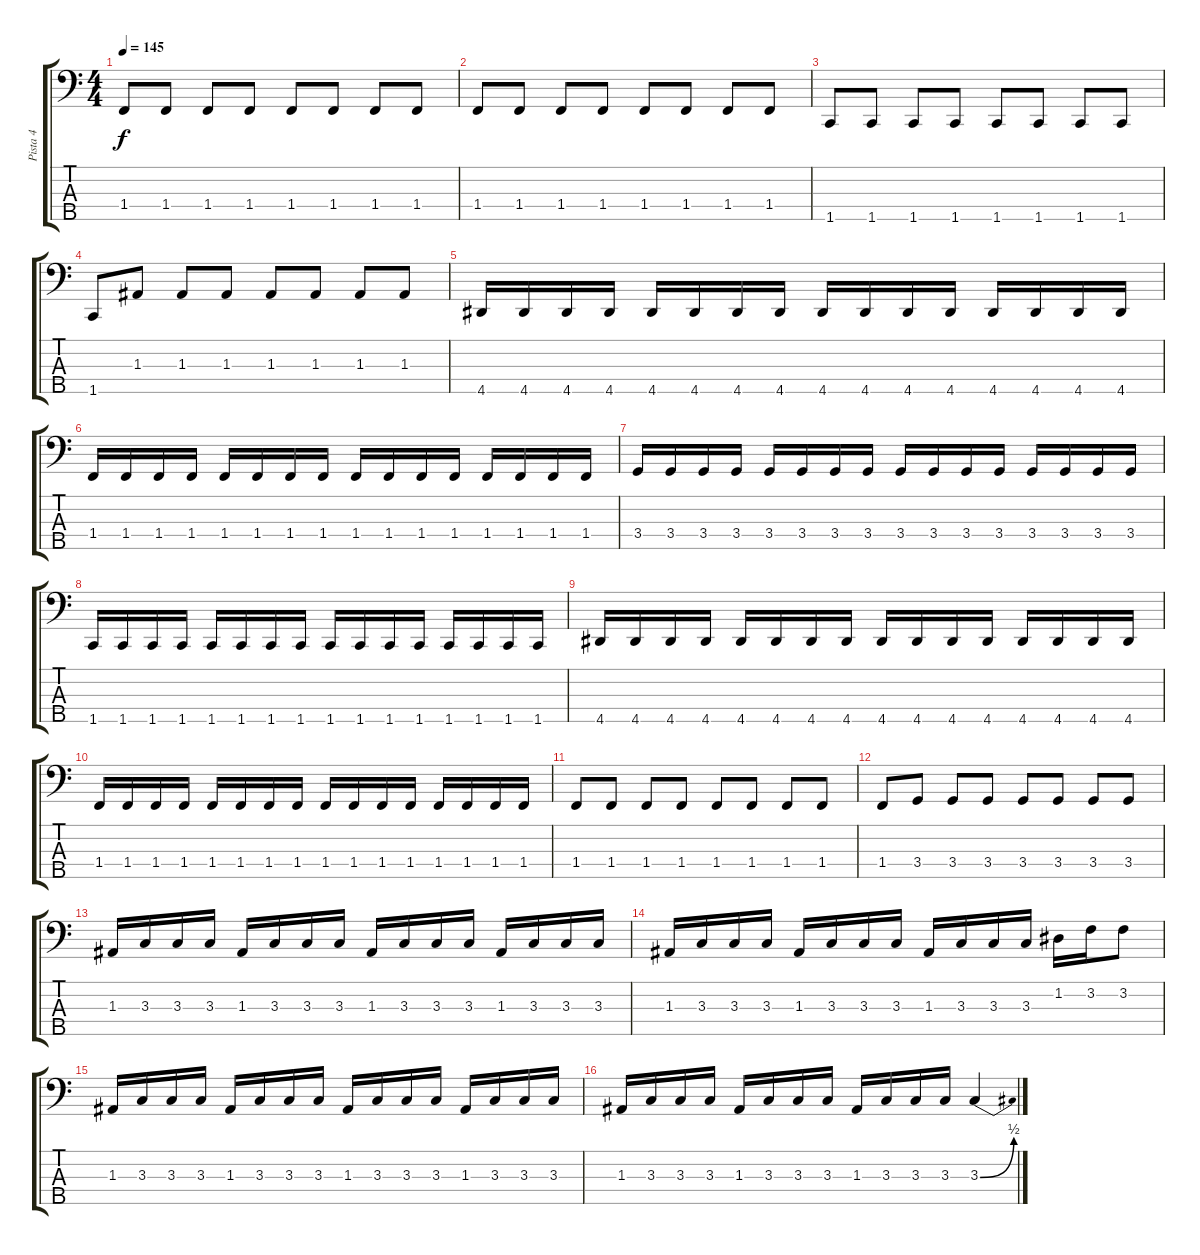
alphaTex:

\track ("Pista 4" "Pista 4") {instrument electricbassfinger}
\staff {score tabs}
\tuning (G2 D2 A1 E1 B0) {hide}
\ts (4 4)
\tempo 145
\clef f4
\ks c
1.4.8{dy f} 1.4.8 1.4.8 1.4.8 1.4.8 1.4.8 1.4.8 1.4.8 |
1.4.8 1.4.8 1.4.8 1.4.8 1.4.8 1.4.8 1.4.8 1.4.8 |
1.5.8 1.5.8 1.5.8 1.5.8 1.5.8 1.5.8 1.5.8 1.5.8 |
1.5.8 1.3.8 1.3.8 1.3.8 1.3.8 1.3.8 1.3.8 1.3.8 |
4.5.16 4.5.16 4.5.16 4.5.16 4.5.16 4.5.16 4.5.16 4.5.16 4.5.16 4.5.16 4.5.16 4.5.16 4.5.16 4.5.16 4.5.16 4.5.16 |
1.4.16 1.4.16 1.4.16 1.4.16 1.4.16 1.4.16 1.4.16 1.4.16 1.4.16 1.4.16 1.4.16 1.4.16 1.4.16 1.4.16 1.4.16 1.4.16 |
3.4.16 3.4.16 3.4.16 3.4.16 3.4.16 3.4.16 3.4.16 3.4.16 3.4.16 3.4.16 3.4.16 3.4.16 3.4.16 3.4.16 3.4.16 3.4.16 |
1.5.16 1.5.16 1.5.16 1.5.16 1.5.16 1.5.16 1.5.16 1.5.16 1.5.16 1.5.16 1.5.16 1.5.16 1.5.16 1.5.16 1.5.16 1.5.16 |
4.5.16 4.5.16 4.5.16 4.5.16 4.5.16 4.5.16 4.5.16 4.5.16 4.5.16 4.5.16 4.5.16 4.5.16 4.5.16 4.5.16 4.5.16 4.5.16 |
1.4.16 1.4.16 1.4.16 1.4.16 1.4.16 1.4.16 1.4.16 1.4.16 1.4.16 1.4.16 1.4.16 1.4.16 1.4.16 1.4.16 1.4.16 1.4.16 |
1.4.8 1.4.8 1.4.8 1.4.8 1.4.8 1.4.8 1.4.8 1.4.8 |
1.4.8 3.4.8 3.4.8 3.4.8 3.4.8 3.4.8 3.4.8 3.4.8 |
1.3.16 3.3.16 3.3.16 3.3.16 1.3.16 3.3.16 3.3.16 3.3.16 1.3.16 3.3.16 3.3.16 3.3.16 1.3.16 3.3.16 3.3.16 3.3.16 |
1.3.16 3.3.16 3.3.16 3.3.16 1.3.16 3.3.16 3.3.16 3.3.16 1.3.16 3.3.16 3.3.16 3.3.16 1.2.16 3.2.16 3.2.8 |
1.3.16 3.3.16 3.3.16 3.3.16 1.3.16 3.3.16 3.3.16 3.3.16 1.3.16 3.3.16 3.3.16 3.3.16 1.3.16 3.3.16 3.3.16 3.3.16 |
1.3.16 3.3.16 3.3.16 3.3.16 1.3.16 3.3.16 3.3.16 3.3.16 1.3.16 3.3.16 3.3.16 3.3.16 3.3{be (bend 0 0 60 2)}.4
